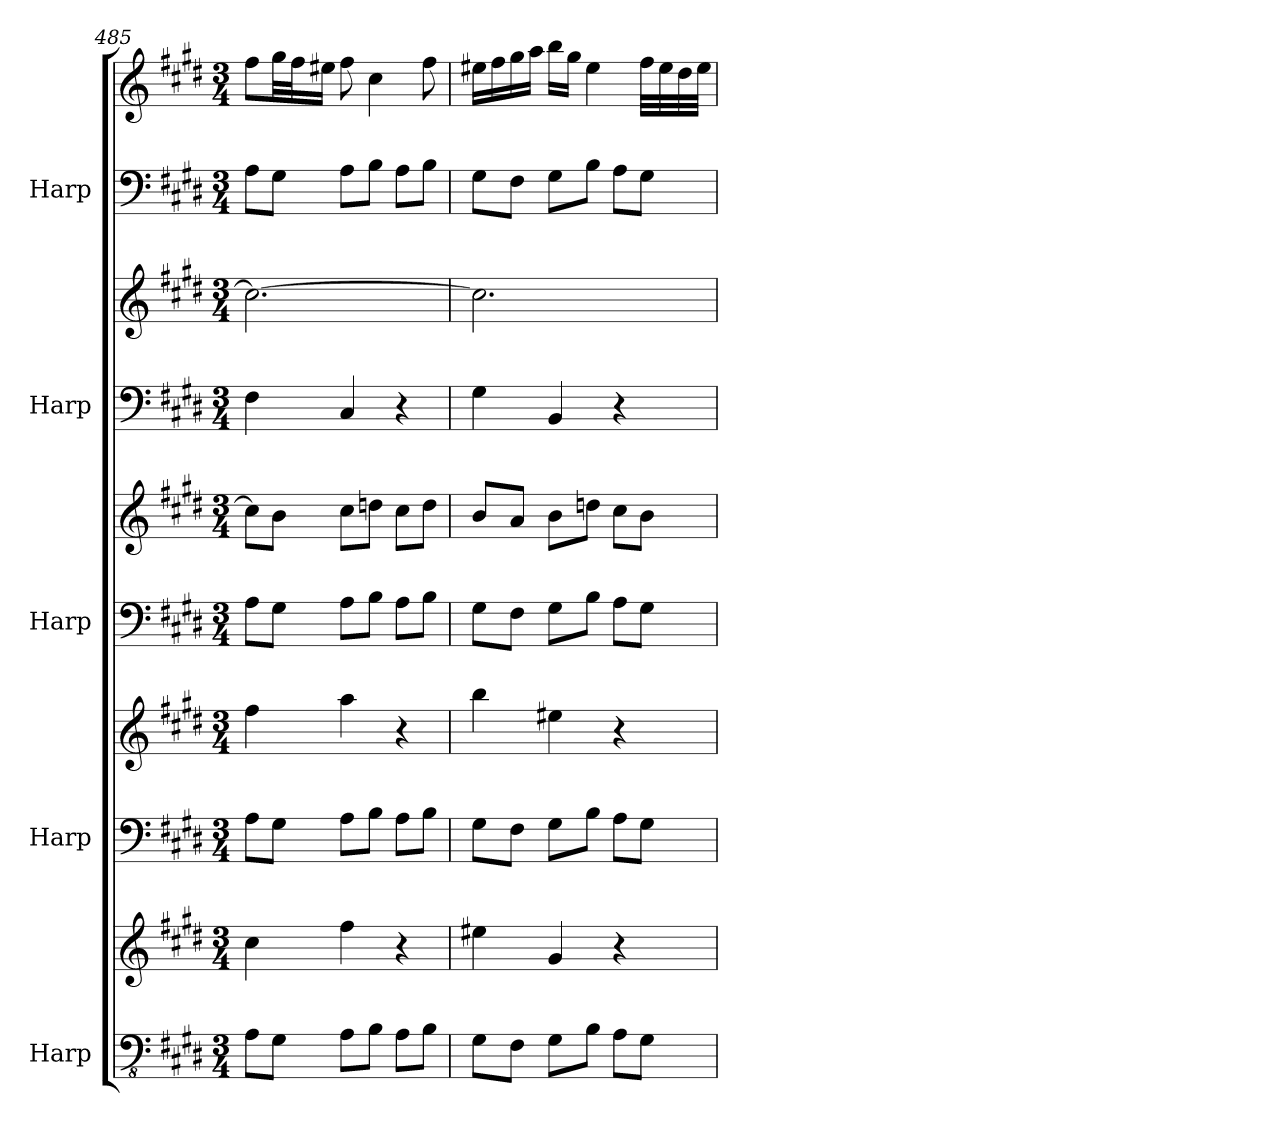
**kern	**kern	**kern	**kern	**kern	**kern	**kern	**kern	**kern	**kern
*part5	*part5	*part4	*part4	*part3	*part3	*part2	*part2	*part1	*part1
*staff10	*staff9	*staff8	*staff7	*staff6	*staff5	*staff4	*staff3	*staff2	*staff1
*I"Harp	*	*I"Harp	*	*I"Harp	*	*I"Harp	*	*I"Harp	*
*I'Hp	*	*I'Hp	*	*I'Hp	*	*I'Hp	*	*I'Hp	*
*clefFv4	*clefG2	*clefF4	*clefG2	*clefF4	*clefG2	*clefF4	*clefG2	*clefF4	*clefG2
*k[f#c#g#d#]	*k[f#c#g#d#]	*k[f#c#g#d#]	*k[f#c#g#d#]	*k[f#c#g#d#]	*k[f#c#g#d#]	*k[f#c#g#d#]	*k[f#c#g#d#]	*k[f#c#g#d#]	*k[f#c#g#d#]
*M3/4	*M3/4	*M3/4	*M3/4	*M3/4	*M3/4	*M3/4	*M3/4	*M3/4	*M3/4
=485	=485	=485	=485	=485	=485	=485	=485	=485	=485
8AA\L	4cc#\	8A\L	4ff#\	8A\L	8cc#\L]	4F#\	2.cc#\_	8A\L	8ff#\L
8GG#\J	.	8G#\J	.	8G#\J	8b\J	.	.	8G#\J	32gg#\LL
.	.	.	.	.	.	.	.	.	32ff#\J
.	.	.	.	.	.	.	.	.	16ee#X\JJ
8AA\L	4ff#\	8A\L	4aa\	8A\L	8cc#\L	4C#/	.	8A\L	8ff#\
8BB\J	.	8B\J	.	8B\J	8ddn\J	.	.	8B\J	4cc#\
8AA\L	4r	8A\L	4r	8A\L	8cc#\L	4r	.	8A\L	.
8BB\J	.	8B\J	.	8B\J	8dd\J	.	.	8B\J	8ff#\
=486	=486	=486	=486	=486	=486	=486	=486	=486	=486
8GG#\L	4ee#X\	8G#\L	4bb\	8G#\L	8b/L	4G#\	2.cc#\]	8G#\L	16ee#X\LL
.	.	.	.	.	.	.	.	.	16ff#\
8FF#\J	.	8F#\J	.	8F#\J	8a/J	.	.	8F#\J	16gg#\
.	.	.	.	.	.	.	.	.	16aa\JJ
8GG#\L	4g#/	8G#\L	4ee#X\	8G#\L	8b\L	4BB/	.	8G#\L	16bb\LL
.	.	.	.	.	.	.	.	.	16gg#\JJ
8BB\J	.	8B\J	.	8B\J	8ddn\J	.	.	8B\J	4ee#\
8AA\L	4r	8A\L	4r	8A\L	8cc#\L	4r	.	8A\L	.
8GG#\J	.	8G#\J	.	8G#\J	8b\J	.	.	8G#\J	32ff#\LLL
.	.	.	.	.	.	.	.	.	32ee#\
.	.	.	.	.	.	.	.	.	32dd#\
.	.	.	.	.	.	.	.	.	32ee#\JJJ
=	=	=	=	=	=	=	=	=	=
*-	*-	*-	*-	*-	*-	*-	*-	*-	*-
